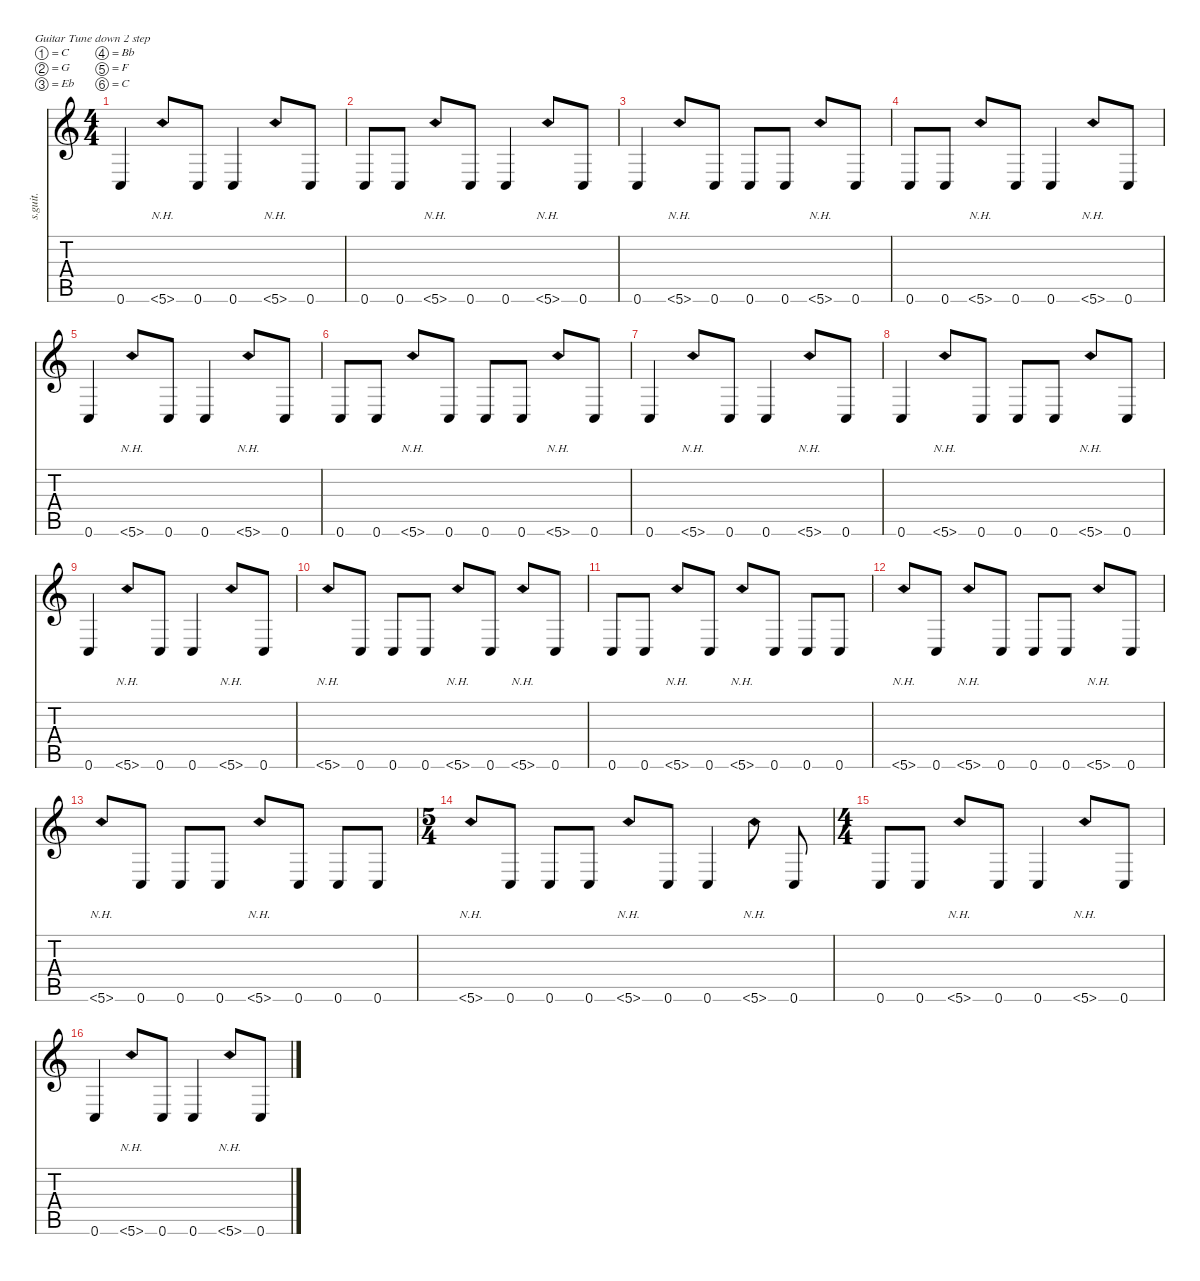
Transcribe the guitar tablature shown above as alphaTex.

\defaultSystemsLayout 4
\hideDynamics
\bracketExtendMode nobrackets
\track ("Josh Homme" "s.guit.") {instrument distortionguitar}
\staff {score tabs}
\tuning (C4 G3 Eb3 Bb2 F2 C2)
\ts (4 4)
\tempo (210 hide)
\clef g2
\ks c
0.6.4{lyrics (0 "") lyrics (1 "") lyrics (2 "") lyrics (3 "") lyrics (4 "") dy f} 5.6{nh}.8{lyrics (0 "") lyrics (1 "") lyrics (2 "") lyrics (3 "") lyrics (4 "")} 0.6.8{lyrics (0 "") lyrics (1 "") lyrics (2 "") lyrics (3 "") lyrics (4 "")} 0.6.4{lyrics (0 "") lyrics (1 "") lyrics (2 "") lyrics (3 "") lyrics (4 "")} 5.6{nh}.8{lyrics (0 "") lyrics (1 "") lyrics (2 "") lyrics (3 "") lyrics (4 "")} 0.6.8{lyrics (0 "") lyrics (1 "") lyrics (2 "") lyrics (3 "") lyrics (4 "")} |
0.6.8{lyrics (0 "") lyrics (1 "") lyrics (2 "") lyrics (3 "") lyrics (4 "")} 0.6.8{lyrics (0 "") lyrics (1 "") lyrics (2 "") lyrics (3 "") lyrics (4 "")} 5.6{nh}.8{lyrics (0 "") lyrics (1 "") lyrics (2 "") lyrics (3 "") lyrics (4 "")} 0.6.8{lyrics (0 "") lyrics (1 "") lyrics (2 "") lyrics (3 "") lyrics (4 "")} 0.6.4{lyrics (0 "") lyrics (1 "") lyrics (2 "") lyrics (3 "") lyrics (4 "")} 5.6{nh}.8{lyrics (0 "") lyrics (1 "") lyrics (2 "") lyrics (3 "") lyrics (4 "")} 0.6.8{lyrics (0 "") lyrics (1 "") lyrics (2 "") lyrics (3 "") lyrics (4 "")} |
0.6.4{lyrics (0 "") lyrics (1 "") lyrics (2 "") lyrics (3 "") lyrics (4 "")} 5.6{nh}.8{lyrics (0 "") lyrics (1 "") lyrics (2 "") lyrics (3 "") lyrics (4 "")} 0.6.8{lyrics (0 "") lyrics (1 "") lyrics (2 "") lyrics (3 "") lyrics (4 "")} 0.6.8{lyrics (0 "") lyrics (1 "") lyrics (2 "") lyrics (3 "") lyrics (4 "")} 0.6.8{lyrics (0 "") lyrics (1 "") lyrics (2 "") lyrics (3 "") lyrics (4 "")} 5.6{nh}.8{lyrics (0 "") lyrics (1 "") lyrics (2 "") lyrics (3 "") lyrics (4 "")} 0.6.8{lyrics (0 "") lyrics (1 "") lyrics (2 "") lyrics (3 "") lyrics (4 "")} |
0.6.8{lyrics (0 "") lyrics (1 "") lyrics (2 "") lyrics (3 "") lyrics (4 "")} 0.6.8{lyrics (0 "") lyrics (1 "") lyrics (2 "") lyrics (3 "") lyrics (4 "")} 5.6{nh}.8{lyrics (0 "") lyrics (1 "") lyrics (2 "") lyrics (3 "") lyrics (4 "")} 0.6.8{lyrics (0 "") lyrics (1 "") lyrics (2 "") lyrics (3 "") lyrics (4 "")} 0.6.4{lyrics (0 "") lyrics (1 "") lyrics (2 "") lyrics (3 "") lyrics (4 "")} 5.6{nh}.8{lyrics (0 "") lyrics (1 "") lyrics (2 "") lyrics (3 "") lyrics (4 "")} 0.6.8{lyrics (0 "") lyrics (1 "") lyrics (2 "") lyrics (3 "") lyrics (4 "")} |
0.6.4{lyrics (0 "") lyrics (1 "") lyrics (2 "") lyrics (3 "") lyrics (4 "")} 5.6{nh}.8{lyrics (0 "") lyrics (1 "") lyrics (2 "") lyrics (3 "") lyrics (4 "")} 0.6.8{lyrics (0 "") lyrics (1 "") lyrics (2 "") lyrics (3 "") lyrics (4 "")} 0.6.4{lyrics (0 "") lyrics (1 "") lyrics (2 "") lyrics (3 "") lyrics (4 "")} 5.6{nh}.8{lyrics (0 "") lyrics (1 "") lyrics (2 "") lyrics (3 "") lyrics (4 "")} 0.6.8{lyrics (0 "") lyrics (1 "") lyrics (2 "") lyrics (3 "") lyrics (4 "")} |
0.6.8{lyrics (0 "") lyrics (1 "") lyrics (2 "") lyrics (3 "") lyrics (4 "")} 0.6.8{lyrics (0 "") lyrics (1 "") lyrics (2 "") lyrics (3 "") lyrics (4 "")} 5.6{nh}.8{lyrics (0 "") lyrics (1 "") lyrics (2 "") lyrics (3 "") lyrics (4 "")} 0.6.8{lyrics (0 "") lyrics (1 "") lyrics (2 "") lyrics (3 "") lyrics (4 "")} 0.6.8{lyrics (0 "") lyrics (1 "") lyrics (2 "") lyrics (3 "") lyrics (4 "")} 0.6.8{lyrics (0 "") lyrics (1 "") lyrics (2 "") lyrics (3 "") lyrics (4 "")} 5.6{nh}.8{lyrics (0 "") lyrics (1 "") lyrics (2 "") lyrics (3 "") lyrics (4 "")} 0.6.8{lyrics (0 "") lyrics (1 "") lyrics (2 "") lyrics (3 "") lyrics (4 "")} |
0.6.4{lyrics (0 "") lyrics (1 "") lyrics (2 "") lyrics (3 "") lyrics (4 "")} 5.6{nh}.8{lyrics (0 "") lyrics (1 "") lyrics (2 "") lyrics (3 "") lyrics (4 "")} 0.6.8{lyrics (0 "") lyrics (1 "") lyrics (2 "") lyrics (3 "") lyrics (4 "")} 0.6.4{lyrics (0 "") lyrics (1 "") lyrics (2 "") lyrics (3 "") lyrics (4 "")} 5.6{nh}.8{lyrics (0 "") lyrics (1 "") lyrics (2 "") lyrics (3 "") lyrics (4 "")} 0.6.8{lyrics (0 "") lyrics (1 "") lyrics (2 "") lyrics (3 "") lyrics (4 "")} |
0.6.4{lyrics (0 "") lyrics (1 "") lyrics (2 "") lyrics (3 "") lyrics (4 "")} 5.6{nh}.8{lyrics (0 "") lyrics (1 "") lyrics (2 "") lyrics (3 "") lyrics (4 "")} 0.6.8{lyrics (0 "") lyrics (1 "") lyrics (2 "") lyrics (3 "") lyrics (4 "")} 0.6.8{lyrics (0 "") lyrics (1 "") lyrics (2 "") lyrics (3 "") lyrics (4 "")} 0.6.8{lyrics (0 "") lyrics (1 "") lyrics (2 "") lyrics (3 "") lyrics (4 "")} 5.6{nh}.8{lyrics (0 "") lyrics (1 "") lyrics (2 "") lyrics (3 "") lyrics (4 "")} 0.6.8{lyrics (0 "") lyrics (1 "") lyrics (2 "") lyrics (3 "") lyrics (4 "")} |
0.6.4{lyrics (0 "") lyrics (1 "") lyrics (2 "") lyrics (3 "") lyrics (4 "")} 5.6{nh}.8{lyrics (0 "") lyrics (1 "") lyrics (2 "") lyrics (3 "") lyrics (4 "")} 0.6.8{lyrics (0 "") lyrics (1 "") lyrics (2 "") lyrics (3 "") lyrics (4 "")} 0.6.4{lyrics (0 "") lyrics (1 "") lyrics (2 "") lyrics (3 "") lyrics (4 "")} 5.6{nh}.8{lyrics (0 "") lyrics (1 "") lyrics (2 "") lyrics (3 "") lyrics (4 "")} 0.6.8{lyrics (0 "") lyrics (1 "") lyrics (2 "") lyrics (3 "") lyrics (4 "")} |
5.6{nh}.8{lyrics (0 "") lyrics (1 "") lyrics (2 "") lyrics (3 "") lyrics (4 "")} 0.6.8{lyrics (0 "") lyrics (1 "") lyrics (2 "") lyrics (3 "") lyrics (4 "")} 0.6.8{lyrics (0 "") lyrics (1 "") lyrics (2 "") lyrics (3 "") lyrics (4 "")} 0.6.8{lyrics (0 "") lyrics (1 "") lyrics (2 "") lyrics (3 "") lyrics (4 "")} 5.6{nh}.8{lyrics (0 "") lyrics (1 "") lyrics (2 "") lyrics (3 "") lyrics (4 "")} 0.6.8{lyrics (0 "") lyrics (1 "") lyrics (2 "") lyrics (3 "") lyrics (4 "")} 5.6{nh}.8{lyrics (0 "") lyrics (1 "") lyrics (2 "") lyrics (3 "") lyrics (4 "")} 0.6.8{lyrics (0 "") lyrics (1 "") lyrics (2 "") lyrics (3 "") lyrics (4 "")} |
0.6.8{lyrics (0 "") lyrics (1 "") lyrics (2 "") lyrics (3 "") lyrics (4 "")} 0.6.8{lyrics (0 "") lyrics (1 "") lyrics (2 "") lyrics (3 "") lyrics (4 "")} 5.6{nh}.8{lyrics (0 "") lyrics (1 "") lyrics (2 "") lyrics (3 "") lyrics (4 "")} 0.6.8{lyrics (0 "") lyrics (1 "") lyrics (2 "") lyrics (3 "") lyrics (4 "")} 5.6{nh}.8{lyrics (0 "") lyrics (1 "") lyrics (2 "") lyrics (3 "") lyrics (4 "")} 0.6.8{lyrics (0 "") lyrics (1 "") lyrics (2 "") lyrics (3 "") lyrics (4 "")} 0.6.8{lyrics (0 "") lyrics (1 "") lyrics (2 "") lyrics (3 "") lyrics (4 "")} 0.6.8{lyrics (0 "") lyrics (1 "") lyrics (2 "") lyrics (3 "") lyrics (4 "")} |
5.6{nh}.8{lyrics (0 "") lyrics (1 "") lyrics (2 "") lyrics (3 "") lyrics (4 "")} 0.6.8{lyrics (0 "") lyrics (1 "") lyrics (2 "") lyrics (3 "") lyrics (4 "")} 5.6{nh}.8{lyrics (0 "") lyrics (1 "") lyrics (2 "") lyrics (3 "") lyrics (4 "")} 0.6.8{lyrics (0 "") lyrics (1 "") lyrics (2 "") lyrics (3 "") lyrics (4 "")} 0.6.8{lyrics (0 "") lyrics (1 "") lyrics (2 "") lyrics (3 "") lyrics (4 "")} 0.6.8{lyrics (0 "") lyrics (1 "") lyrics (2 "") lyrics (3 "") lyrics (4 "")} 5.6{nh}.8{lyrics (0 "") lyrics (1 "") lyrics (2 "") lyrics (3 "") lyrics (4 "")} 0.6.8{lyrics (0 "") lyrics (1 "") lyrics (2 "") lyrics (3 "") lyrics (4 "")} |
5.6{nh}.8{lyrics (0 "") lyrics (1 "") lyrics (2 "") lyrics (3 "") lyrics (4 "")} 0.6.8{lyrics (0 "") lyrics (1 "") lyrics (2 "") lyrics (3 "") lyrics (4 "")} 0.6.8{lyrics (0 "") lyrics (1 "") lyrics (2 "") lyrics (3 "") lyrics (4 "")} 0.6.8{lyrics (0 "") lyrics (1 "") lyrics (2 "") lyrics (3 "") lyrics (4 "")} 5.6{nh}.8{lyrics (0 "") lyrics (1 "") lyrics (2 "") lyrics (3 "") lyrics (4 "")} 0.6.8{lyrics (0 "") lyrics (1 "") lyrics (2 "") lyrics (3 "") lyrics (4 "")} 0.6.8{lyrics (0 "") lyrics (1 "") lyrics (2 "") lyrics (3 "") lyrics (4 "")} 0.6.8{lyrics (0 "") lyrics (1 "") lyrics (2 "") lyrics (3 "") lyrics (4 "")} |
\ts (5 4)
\beaming (8 2 2 2 2)
5.6{nh}.8{lyrics (0 "") lyrics (1 "") lyrics (2 "") lyrics (3 "") lyrics (4 "")} 0.6.8{lyrics (0 "") lyrics (1 "") lyrics (2 "") lyrics (3 "") lyrics (4 "")} 0.6.8{lyrics (0 "") lyrics (1 "") lyrics (2 "") lyrics (3 "") lyrics (4 "")} 0.6.8{lyrics (0 "") lyrics (1 "") lyrics (2 "") lyrics (3 "") lyrics (4 "")} 5.6{nh}.8{lyrics (0 "") lyrics (1 "") lyrics (2 "") lyrics (3 "") lyrics (4 "")} 0.6.8{lyrics (0 "") lyrics (1 "") lyrics (2 "") lyrics (3 "") lyrics (4 "")} 0.6.4{lyrics (0 "") lyrics (1 "") lyrics (2 "") lyrics (3 "") lyrics (4 "")} 5.6{nh}.8{lyrics (0 "") lyrics (1 "") lyrics (2 "") lyrics (3 "") lyrics (4 "")} 0.6.8{lyrics (0 "") lyrics (1 "") lyrics (2 "") lyrics (3 "") lyrics (4 "")} |
\ts (4 4)
\beaming (8 2 2 2 2)
0.6.8{lyrics (0 "") lyrics (1 "") lyrics (2 "") lyrics (3 "") lyrics (4 "")} 0.6.8{lyrics (0 "") lyrics (1 "") lyrics (2 "") lyrics (3 "") lyrics (4 "")} 5.6{nh}.8{lyrics (0 "") lyrics (1 "") lyrics (2 "") lyrics (3 "") lyrics (4 "")} 0.6.8{lyrics (0 "") lyrics (1 "") lyrics (2 "") lyrics (3 "") lyrics (4 "")} 0.6.4{lyrics (0 "") lyrics (1 "") lyrics (2 "") lyrics (3 "") lyrics (4 "")} 5.6{nh}.8{lyrics (0 "") lyrics (1 "") lyrics (2 "") lyrics (3 "") lyrics (4 "")} 0.6.8{lyrics (0 "") lyrics (1 "") lyrics (2 "") lyrics (3 "") lyrics (4 "")} |
0.6.4{lyrics (0 "") lyrics (1 "") lyrics (2 "") lyrics (3 "") lyrics (4 "")} 5.6{nh}.8{lyrics (0 "") lyrics (1 "") lyrics (2 "") lyrics (3 "") lyrics (4 "")} 0.6.8{lyrics (0 "") lyrics (1 "") lyrics (2 "") lyrics (3 "") lyrics (4 "")} 0.6.4{lyrics (0 "") lyrics (1 "") lyrics (2 "") lyrics (3 "") lyrics (4 "")} 5.6{nh}.8{lyrics (0 "") lyrics (1 "") lyrics (2 "") lyrics (3 "") lyrics (4 "")} 0.6.8{lyrics (0 "") lyrics (1 "") lyrics (2 "") lyrics (3 "") lyrics (4 "")}
